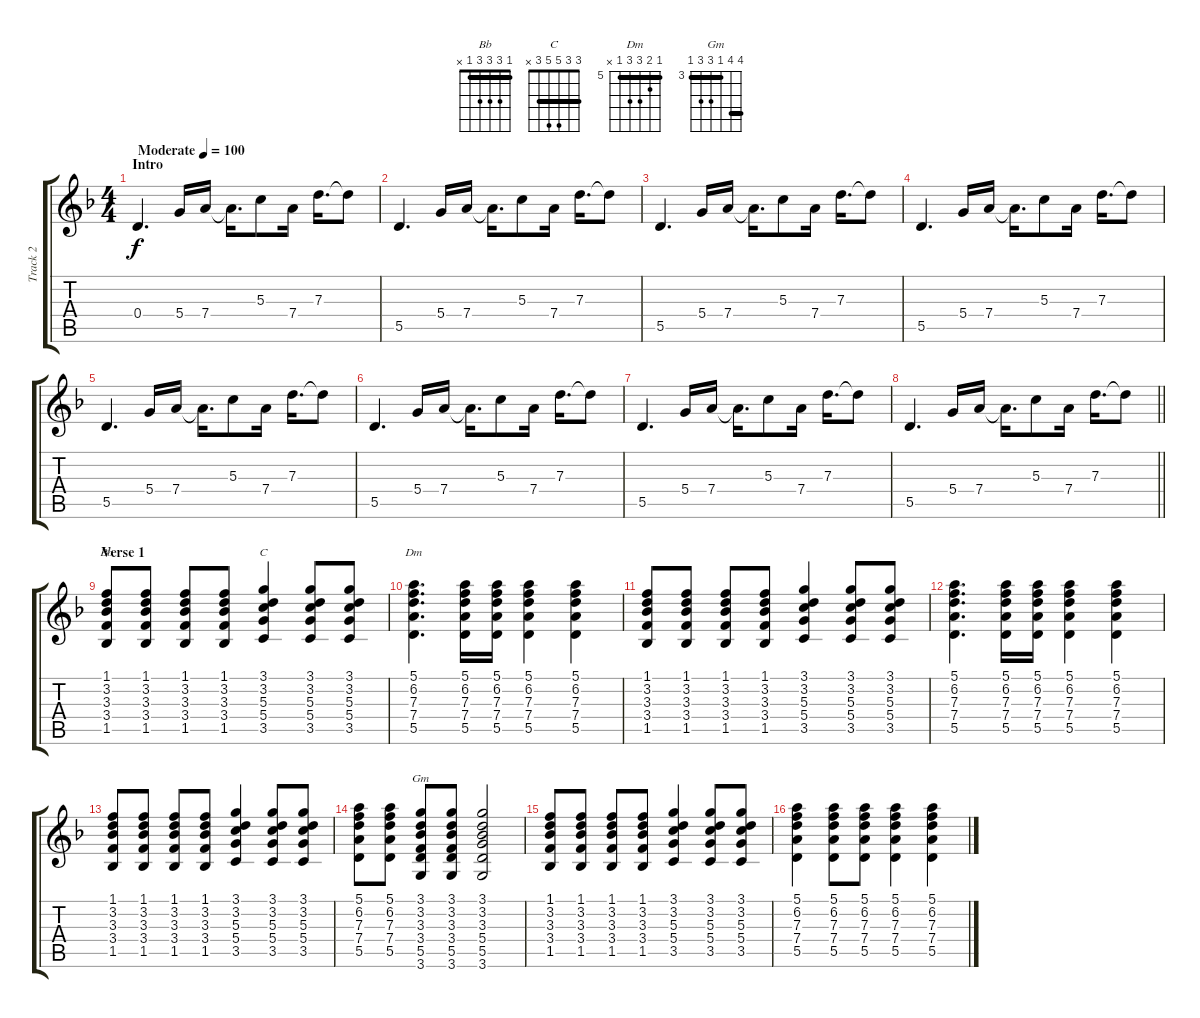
\track ("Track 2" "Track 2") {instrument overdrivenguitar}
\staff {score tabs}
\tuning (E4 B3 G3 D3 A2 E2) {hide}
\chord ("Bb" 1 3 3 3 1 x) {barre 1}
\chord ("C" 3 3 5 5 3 x) {barre 3}
\chord ("Dm" 5 6 7 7 5 x) {firstfret 5 barre 5}
\chord ("Gm" 6 6 3 5 5 3) {firstfret 3 barre (3 6)}
\ts (4 4)
\section ("" "Intro")
\tempo (100 "Moderate")
\clef g2
\ks dminor
0.4.4{d dy f instrument overdrivenguitar} 5.4.16 7.4.16 7.4{t}.16{d} 5.3.8 7.4.16 7.3.16{d} 7.3{t}.8 |
5.5.4{d} 5.4.16 7.4.16 7.4{t}.16{d} 5.3.8 7.4.16 7.3.16{d} 7.3{t}.8 |
5.5.4{d} 5.4.16 7.4.16 7.4{t}.16{d} 5.3.8 7.4.16 7.3.16{d} 7.3{t}.8 |
5.5.4{d} 5.4.16 7.4.16 7.4{t}.16{d} 5.3.8 7.4.16 7.3.16{d} 7.3{t}.8 |
5.5.4{d} 5.4.16 7.4.16 7.4{t}.16{d} 5.3.8 7.4.16 7.3.16{d} 7.3{t}.8 |
5.5.4{d} 5.4.16 7.4.16 7.4{t}.16{d} 5.3.8 7.4.16 7.3.16{d} 7.3{t}.8 |
5.5.4{d} 5.4.16 7.4.16 7.4{t}.16{d} 5.3.8 7.4.16 7.3.16{d} 7.3{t}.8 |
\barLineRight lightlight
5.5.4{d} 5.4.16 7.4.16 7.4{t}.16{d} 5.3.8 7.4.16 7.3.16{d} 7.3{t}.8 |
\section ("" "Verse 1")
(1.1 3.2 3.3 3.4 1.5).8{ch "Bb"} (1.1 3.2 3.3 3.4 1.5).8 (1.1 3.2 3.3 3.4 1.5).8 (1.1 3.2 3.3 3.4 1.5).8 (3.1 3.2 5.3 5.4 3.5).4{ch "C"} (3.1 3.2 5.3 5.4 3.5).8 (3.1 3.2 5.3 5.4 3.5).8 |
(5.1 6.2 7.3 7.4 5.5).4{d ch "Dm"} (5.1 6.2 7.3 7.4 5.5).16 (5.1 6.2 7.3 7.4 5.5).16 (5.1 6.2 7.3 7.4 5.5).4 (5.1 6.2 7.3 7.4 5.5).4 |
(1.1 3.2 3.3 3.4 1.5).8 (1.1 3.2 3.3 3.4 1.5).8 (1.1 3.2 3.3 3.4 1.5).8 (1.1 3.2 3.3 3.4 1.5).8 (3.1 3.2 5.3 5.4 3.5).4 (3.1 3.2 5.3 5.4 3.5).8 (3.1 3.2 5.3 5.4 3.5).8 |
(5.1 6.2 7.3 7.4 5.5).4{d} (5.1 6.2 7.3 7.4 5.5).16 (5.1 6.2 7.3 7.4 5.5).16 (5.1 6.2 7.3 7.4 5.5).4 (5.1 6.2 7.3 7.4 5.5).4 |
(1.1 3.2 3.3 3.4 1.5).8 (1.1 3.2 3.3 3.4 1.5).8 (1.1 3.2 3.3 3.4 1.5).8 (1.1 3.2 3.3 3.4 1.5).8 (3.1 3.2 5.3 5.4 3.5).4 (3.1 3.2 5.3 5.4 3.5).8 (3.1 3.2 5.3 5.4 3.5).8 |
(5.1 6.2 7.3 7.4 5.5).8 (5.1 6.2 7.3 7.4 5.5).8 (3.1 3.2 3.3 3.4 5.5 3.6).8{ch "Gm"} (3.1 3.2 3.3 3.4 5.5 3.6).8 (3.1 3.2 3.3 5.4 5.5 3.6).2 |
(1.1 3.2 3.3 3.4 1.5).8 (1.1 3.2 3.3 3.4 1.5).8 (1.1 3.2 3.3 3.4 1.5).8 (1.1 3.2 3.3 3.4 1.5).8 (3.1 3.2 5.3 5.4 3.5).4 (3.1 3.2 5.3 5.4 3.5).8 (3.1 3.2 5.3 5.4 3.5).8 |
(5.1 6.2 7.3 7.4 5.5).4 (5.1 6.2 7.3 7.4 5.5).8 (5.1 6.2 7.3 7.4 5.5).8 (5.1 6.2 7.3 7.4 5.5).4 (5.1 6.2 7.3 7.4 5.5).4
